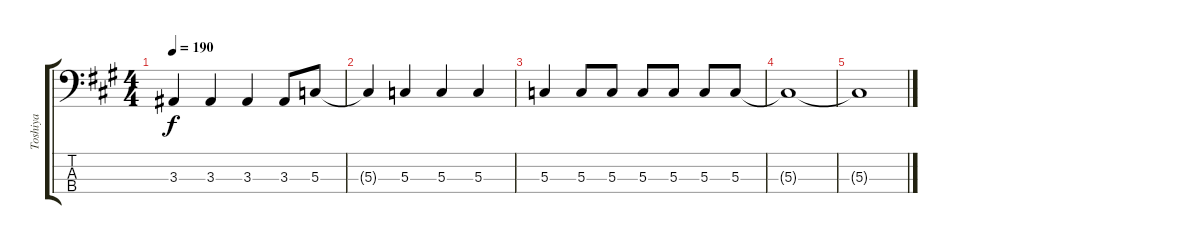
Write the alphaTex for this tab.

\track ("Toshiya" "Toshiya") {instrument electricbasspick}
\staff {score tabs}
\tuning (F2 C2 G1 D1) {hide}
\ts (4 4)
\tempo 190
\clef f4
\ks a
3.3.4{dy f} 3.3.4 3.3.4 3.3.8 5.3.8 |
5.3{t}.4 5.3.4 5.3.4 5.3.4 |
5.3.4 5.3.8 5.3.8 5.3.8 5.3.8 5.3.8 5.3.8{volume 0} |
5.3{t}.1 |
5.3{t}.1
